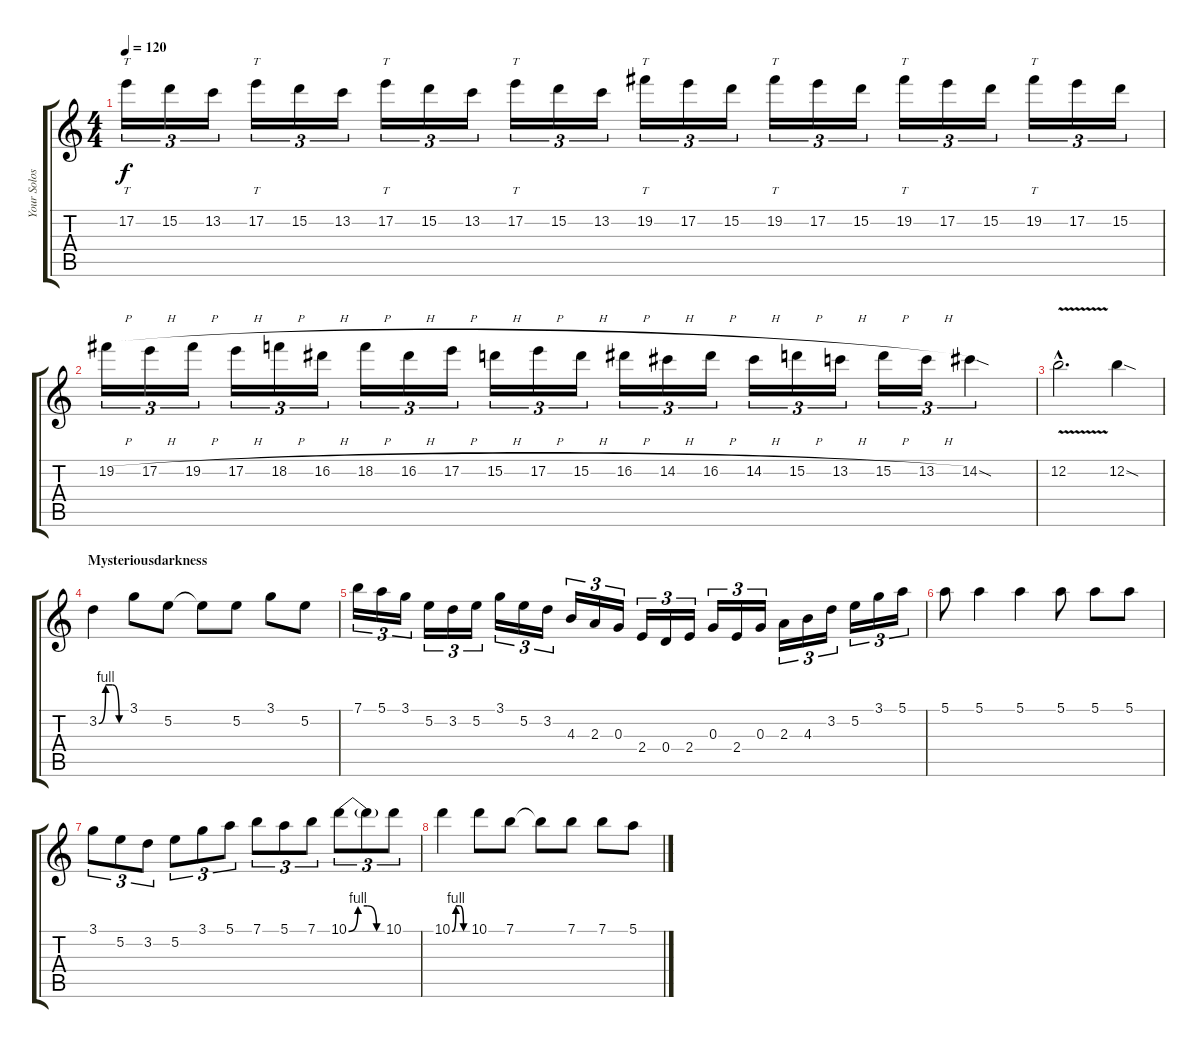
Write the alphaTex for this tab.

\track ("Your Solos Here!" "Your Solos") {instrument overdrivenguitar}
\staff {score tabs}
\tuning (E4 B3 G3 D3 A2 E2) {hide}
\ts (4 4)
\tempo 120
\clef g2
\ks c
17.2.16{tt tu (3 2) dy f} 15.2.16{tu (3 2)} 13.2.16{tu (3 2)} 17.2.16{tt tu (3 2)} 15.2.16{tu (3 2)} 13.2.16{tu (3 2)} 17.2.16{tt tu (3 2)} 15.2.16{tu (3 2)} 13.2.16{tu (3 2)} 17.2.16{tt tu (3 2)} 15.2.16{tu (3 2)} 13.2.16{tu (3 2)} 19.2.16{tt tu (3 2)} 17.2.16{tu (3 2)} 15.2.16{tu (3 2)} 19.2.16{tt tu (3 2)} 17.2.16{tu (3 2)} 15.2.16{tu (3 2)} 19.2.16{tt tu (3 2)} 17.2.16{tu (3 2)} 15.2.16{tu (3 2)} 19.2.16{tt tu (3 2)} 17.2.16{tu (3 2)} 15.2.16{tu (3 2)} |
19.2{h}.16{tu (3 2)} 17.2{h}.16{tu (3 2)} 19.2{h}.16{tu (3 2)} 17.2{h}.16{tu (3 2)} 18.2{h}.16{tu (3 2)} 16.2{h}.16{tu (3 2)} 18.2{h}.16{tu (3 2)} 16.2{h}.16{tu (3 2)} 17.2{h}.16{tu (3 2)} 15.2{h}.16{tu (3 2)} 17.2{h}.16{tu (3 2)} 15.2{h}.16{tu (3 2)} 16.2{h}.16{tu (3 2)} 14.2{h}.16{tu (3 2)} 16.2{h}.16{tu (3 2)} 14.2{h}.16{tu (3 2)} 15.2{h}.16{tu (3 2)} 13.2{h}.16{tu (3 2)} 15.2{h}.16{tu (3 2)} 13.2{h}.16{tu (3 2)} 14.2{sod}.4{tu (3 2)} |
12.2{v hac}.2{d} 12.2{sod}.4 |
\section ("" "Mysteriousdarkness")
3.2{be (custom 0 0 15 4 30 4 45 0 60 0)}.4 3.1.8 5.2.8 5.2{t}.8 5.2.8 3.1.8 5.2.8 |
7.1.16{tu (3 2)} 5.1.16{tu (3 2)} 3.1.16{tu (3 2)} 5.2.16{tu (3 2)} 3.2.16{tu (3 2)} 5.2.16{tu (3 2)} 3.1.16{tu (3 2)} 5.2.16{tu (3 2)} 3.2.16{tu (3 2)} 4.3.16{tu (3 2)} 2.3.16{tu (3 2)} 0.3.16{tu (3 2)} 2.4.16{tu (3 2)} 0.4.16{tu (3 2)} 2.4.16{tu (3 2)} 0.3.16{tu (3 2)} 2.4.16{tu (3 2)} 0.3.16{tu (3 2)} 2.3.16{tu (3 2)} 4.3.16{tu (3 2)} 3.2.16{tu (3 2)} 5.2.16{tu (3 2)} 3.1.16{tu (3 2)} 5.1.16{tu (3 2)} |
5.1.8 5.1.4 5.1.4 5.1.8 5.1.8 5.1.8 |
3.1.8{tu (3 2)} 5.2.8{tu (3 2)} 3.2.8{tu (3 2)} 5.2.8{tu (3 2)} 3.1.8{tu (3 2)} 5.1.8{tu (3 2)} 7.1.8{tu (3 2)} 5.1.8{tu (3 2)} 7.1.8{tu (3 2)} 10.1{be (custom 0 0 15 4 30 4 45 0 60 0)}.8{tu (3 2)} 10.1{t}.8{tu (3 2)} 10.1.8{tu (3 2)} |
10.1{be (custom 0 0 15 4 30 4 45 0 60 0)}.4 10.1.8 7.1.8 7.1{t}.8 7.1.8 7.1.8 5.1.8
